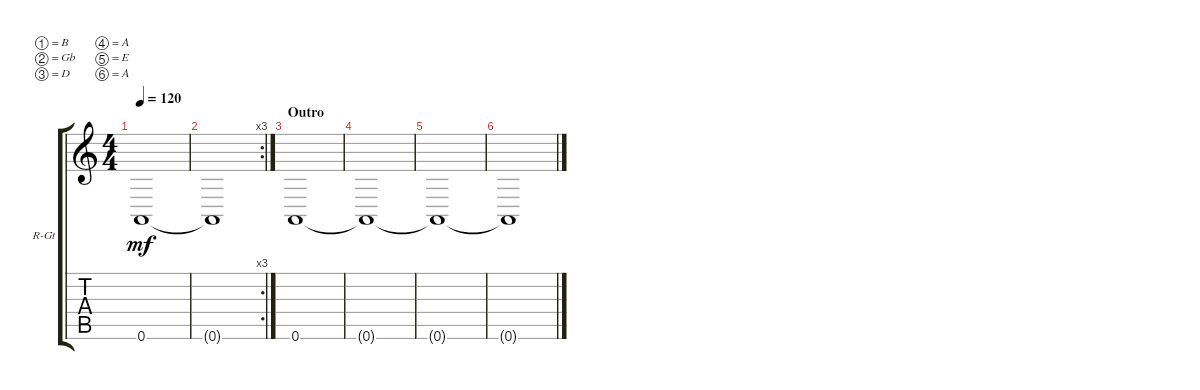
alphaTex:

\bracketExtendMode groupsimilarinstruments
\firstSystemTrackNameOrientation horizontal
\otherSystemsTrackNameOrientation horizontal
\track ("Right Guitar" "R-Gt") {instrument distortionguitar}
\staff {score tabs}
\tuning (B3 Gb3 D3 A2 E2 A1)
\ts (4 4)
\tempo 120
\clef g2
\ks c
0.6{t}.1{dy mf} |
\rc 3
0.6{t}.1 |
\section ("" "Outro")
0.6.1 |
0.6{t}.1 |
0.6{t}.1 |
0.6{t}.1
